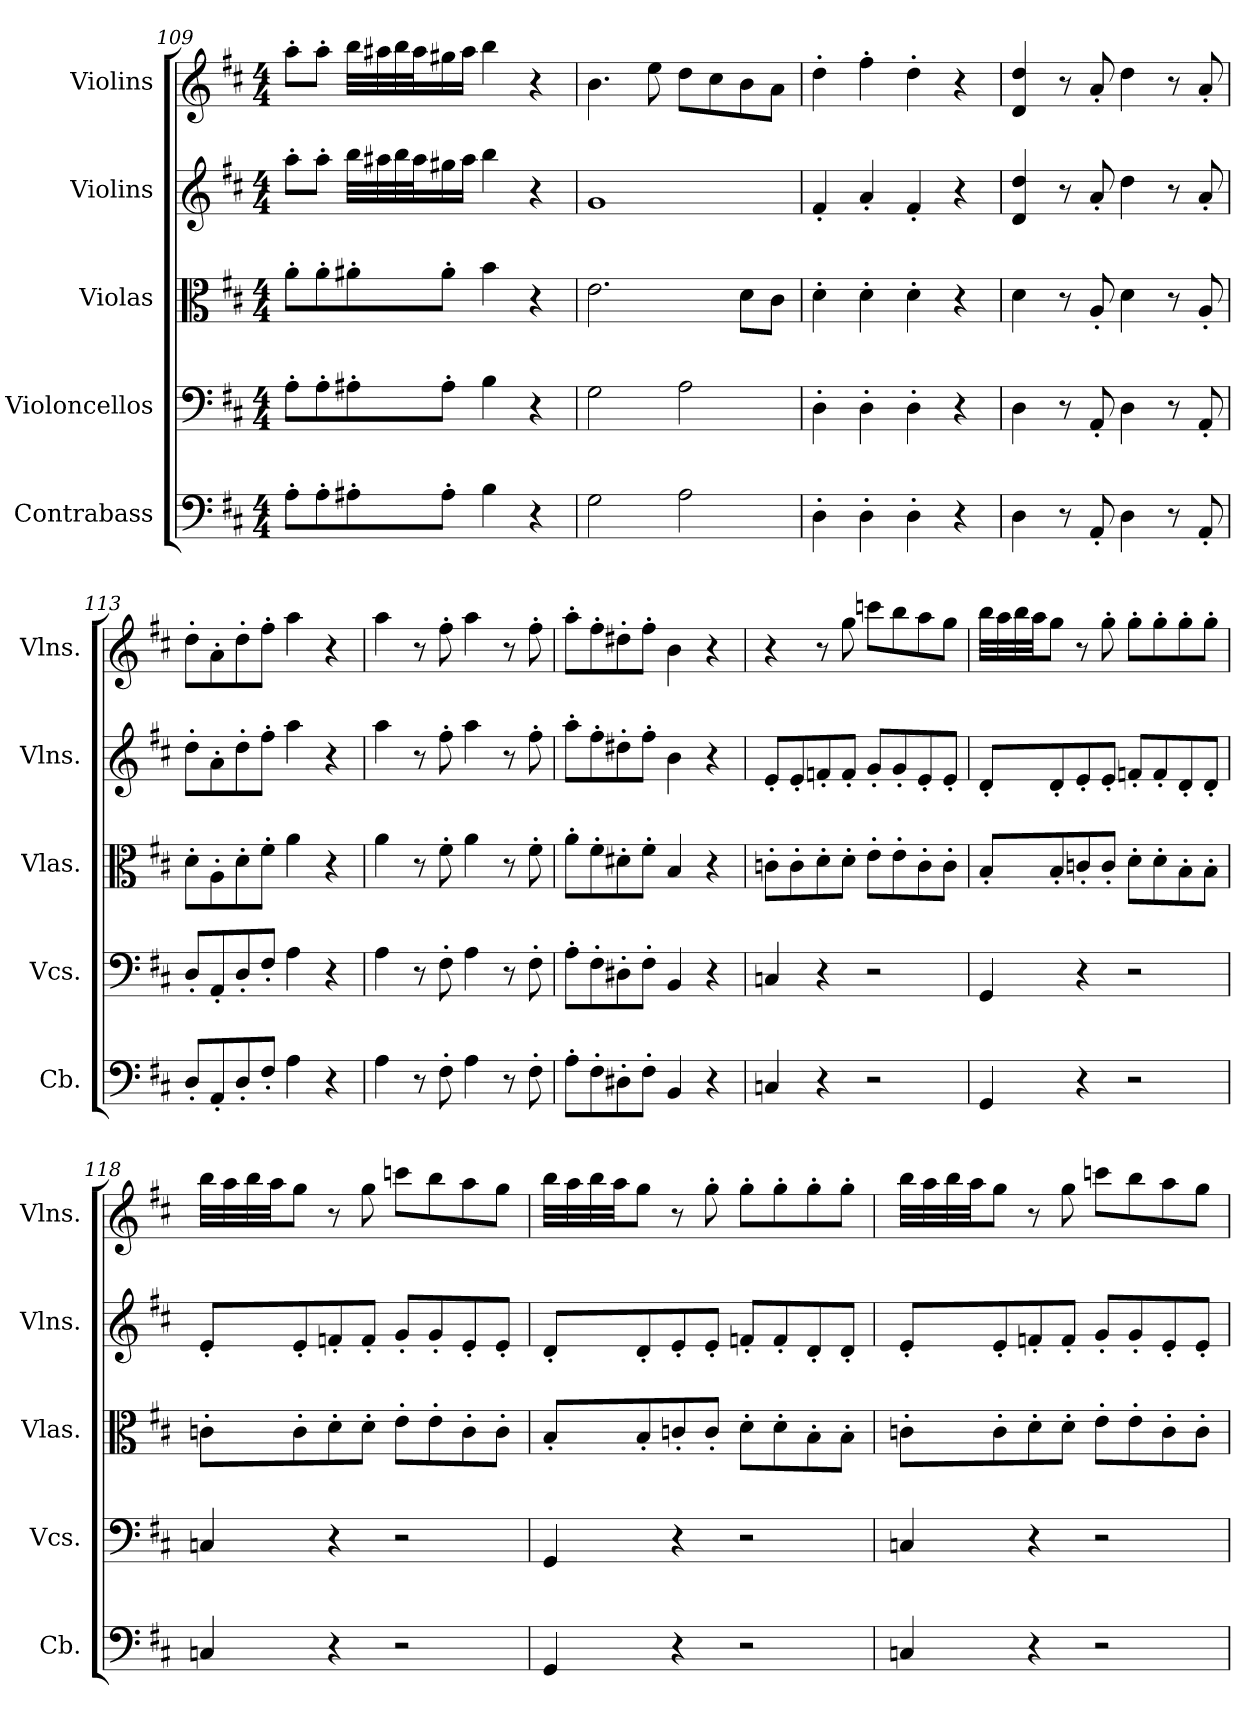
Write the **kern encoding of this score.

**kern	**kern	**kern	**kern	**kern
*part5	*part4	*part3	*part2	*part1
*staff5	*staff4	*staff3	*staff2	*staff1
*I"Contrabass	*I"Violoncellos	*I"Violas	*I"Violins	*I"Violins
*I'Cb.	*I'Vcs.	*I'Vlas.	*I'Vlns.	*I'Vlns.
!!LO:PB:g=z
*clefF4	*clefF4	*clefC3	*clefG2	*clefG2
*ITrd7c12	*	*	*	*
*k[f#c#]	*k[f#c#]	*k[f#c#]	*k[f#c#]	*k[f#c#]
*M4/4	*M4/4	*M4/4	*M4/4	*M4/4
*MM137	*MM137	*MM137	*MM137	*MM137
=109	=109	=109	=109	=109
8AA'\L	8A'\L	8a'\L	8aa'\L	8aa'\L
8AA'\	8A'\	8a'\	8aa'\J	8aa'\J
*	*	*	*	*MM133
8AA#X'\	8A#X'\	8a#X'\	32bb\LLL	32bb\LLL
.	.	.	32aa#X\	32aa#X\
.	.	.	32bb\	32bb\
.	.	.	32aa#\J	32aa#\J
8AA#'\J	8A#'\J	8a#'\J	16gg#X\	16gg#X\
.	.	.	16aa#\JJ	16aa#\JJ
*	*	*	*	*MM132
4BB\	4B\	4b\	4bb\	4bb\
*	*	*	*	*MM129
4r	4r	4r	4r	4r
=110	=110	=110	=110	=110
*	*	*	*	*MM132
2GG\	2G\	2.e\	1g	4.b\
.	.	.	.	8ee\
2AA\	2A\	.	.	8dd\L
.	.	.	.	8cc#\
.	.	8d\L	.	8b\
.	.	8c#\J	.	8a\J
=111	=111	=111	=111	=111
*	*	*	*	*MM131
4DD'\	4D'\	4d'\	4f#'/	4dd'\
4DD'\	4D'\	4d'\	4a'/	4ff#'\
4DD'\	4D'\	4d'\	4f#'/	4dd'\
4r	4r	4r	4r	4r
=112	=112	=112	=112	=112
*	*	*	*	*MM132
4DD\	4D\	4d\	4d/ 4dd/	4d/ 4dd/
8r	8r	8r	8r	8r
8AAA'/	8AA'/	8A'/	8a'/	8a'/
4DD\	4D\	4d\	4dd\	4dd\
8r	8r	8r	8r	8r
8AAA'/	8AA'/	8A'/	8a'/	8a'/
=113	=113	=113	=113	=113
8DD'/L	8D'/L	8d'\L	8dd'\L	8dd'\L
8AAA'/	8AA'/	8A'\	8a'\	8a'\
8DD'/	8D'/	8d'\	8dd'\	8dd'\
8FF#'/J	8F#'/J	8f#'\J	8ff#'\J	8ff#'\J
4AA\	4A\	4a\	4aa\	4aa\
4r	4r	4r	4r	4r
!!LO:LB:g=z
=114	=114	=114	=114	=114
4AA\	4A\	4a\	4aa\	4aa\
8r	8r	8r	8r	8r
8FF#'\	8F#'\	8f#'\	8ff#'\	8ff#'\
4AA\	4A\	4a\	4aa\	4aa\
8r	8r	8r	8r	8r
8FF#'\	8F#'\	8f#'\	8ff#'\	8ff#'\
=115	=115	=115	=115	=115
8AA'\L	8A'\L	8a'\L	8aa'\L	8aa'\L
8FF#'\	8F#'\	8f#'\	8ff#'\	8ff#'\
8DD#X'\	8D#X'\	8d#X'\	8dd#X'\	8dd#X'\
8FF#'\J	8F#'\J	8f#'\J	8ff#'\J	8ff#'\J
4BBB/	4BB/	4B/	4b\	4b\
4r	4r	4r	4r	4r
=116	=116	=116	=116	=116
*	*	*	*	*MM138
4CCn/	4Cn/	8cn'\L	8e'/L	4r
.	.	8c'\	8e'/	.
4r	4r	8d'\	8fn'/	8r
.	.	8d'\J	8f'/J	8gg\
2r	2r	8e'\L	8g'/L	8cccn\L
.	.	8e'\	8g'/	8bb\
.	.	8c'\	8e'/	8aa\
.	.	8c'\J	8e'/J	8gg\J
=117	=117	=117	=117	=117
4GGG/	4GG/	8B'/L	8d'/L	32bb\LLL
.	.	.	.	32aa\
.	.	.	.	32bb\
.	.	.	.	32aa\JJ
.	.	8B'/	8d'/	8gg\J
4r	4r	8cn'/	8e'/	8r
.	.	8c'/J	8e'/J	8gg'\
2r	2r	8d'\L	8fn'/L	8gg'\L
.	.	8d'\	8f'/	8gg'\
.	.	8B'\	8d'/	8gg'\
.	.	8B'\J	8d'/J	8gg'\J
!!LO:PB:g=z
=118	=118	=118	=118	=118
4CCn/	4Cn/	8cn'\L	8e'/L	32bb\LLL
.	.	.	.	32aa\
.	.	.	.	32bb\
.	.	.	.	32aa\JJ
.	.	8c'\	8e'/	8gg\J
4r	4r	8d'\	8fn'/	8r
.	.	8d'\J	8f'/J	8gg\
2r	2r	8e'\L	8g'/L	8cccn\L
.	.	8e'\	8g'/	8bb\
.	.	8c'\	8e'/	8aa\
.	.	8c'\J	8e'/J	8gg\J
=119	=119	=119	=119	=119
4GGG/	4GG/	8B'/L	8d'/L	32bb\LLL
.	.	.	.	32aa\
.	.	.	.	32bb\
.	.	.	.	32aa\JJ
.	.	8B'/	8d'/	8gg\J
4r	4r	8cn'/	8e'/	8r
.	.	8c'/J	8e'/J	8gg'\
2r	2r	8d'\L	8fn'/L	8gg'\L
.	.	8d'\	8f'/	8gg'\
.	.	8B'\	8d'/	8gg'\
.	.	8B'\J	8d'/J	8gg'\J
!!LO:LB:g=z
=120	=120	=120	=120	=120
4CCn/	4Cn/	8cn'\L	8e'/L	32bb\LLL
.	.	.	.	32aa\
.	.	.	.	32bb\
.	.	.	.	32aa\JJ
.	.	8c'\	8e'/	8gg\J
4r	4r	8d'\	8fn'/	8r
.	.	8d'\J	8f'/J	8gg\
2r	2r	8e'\L	8g'/L	8cccn\L
.	.	8e'\	8g'/	8bb\
.	.	8c'\	8e'/	8aa\
.	.	8c'\J	8e'/J	8gg\J
=	=	=	=	=
*-	*-	*-	*-	*-
